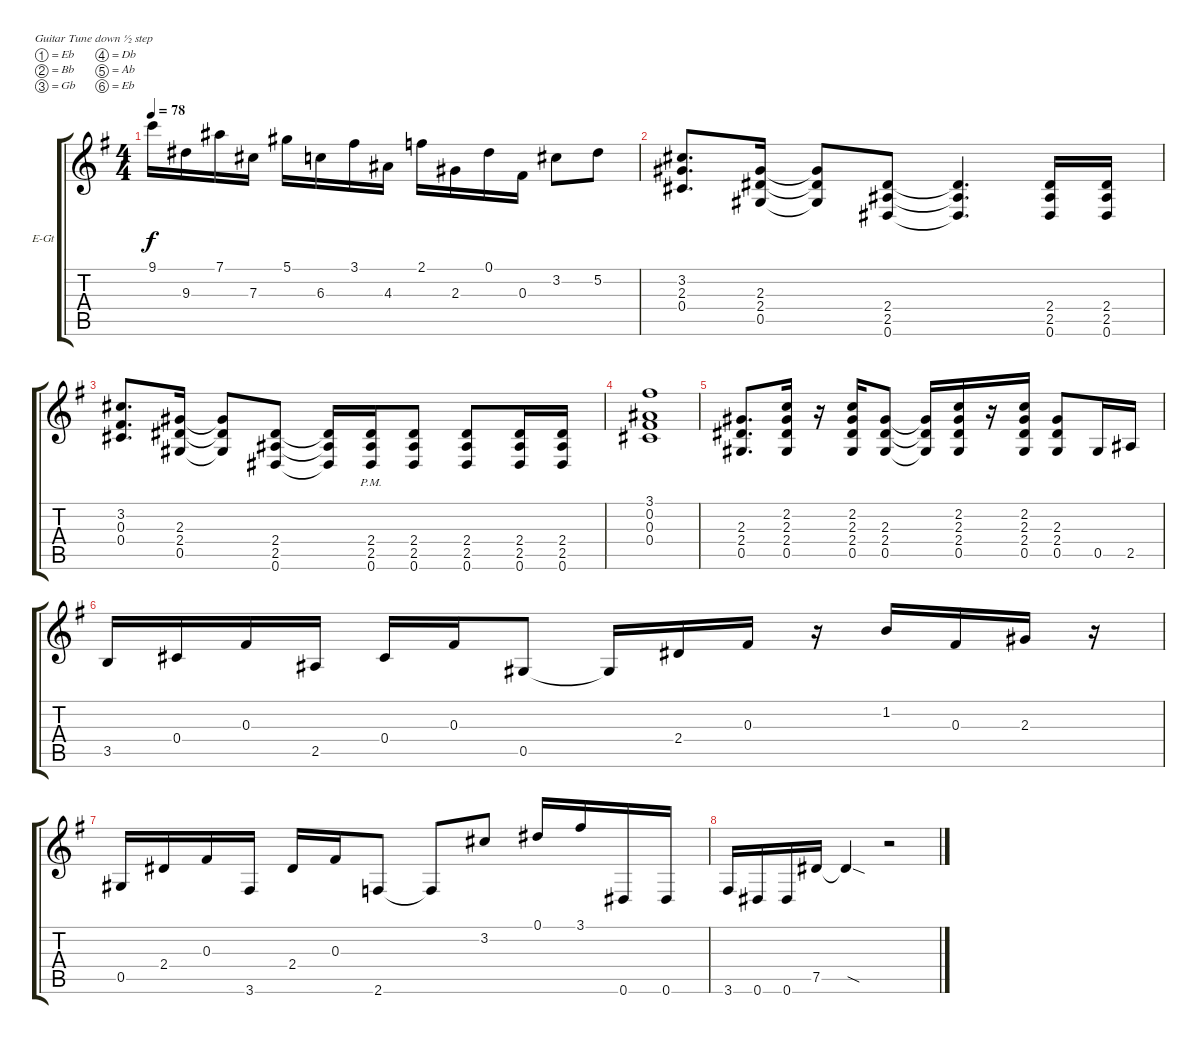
\bracketExtendMode groupsimilarinstruments
\firstSystemTrackNameOrientation horizontal
\otherSystemsTrackNameOrientation horizontal
\track ("Untitled" "E-Gt") {instrument distortionguitar}
\staff {score tabs}
\tuning (Eb4 Bb3 Gb3 Db3 Ab2 Eb2)
\ts (4 4)
\tempo 78
\clef g2
\ks g
9.1.16{dy f} 9.3.16 7.1.16 7.3.16 5.1.16 6.3.16 3.1.16 4.3.16 2.1.16 2.3.16 0.1.16 0.3.16 3.2.8 5.2.8 |
(3.2 2.3 0.4).8{d} (2.3 2.4 0.5).16 (2.3{t} 2.4{t} 0.5{t}).8 (2.4 2.5 0.6).8 (2.4{t} 2.5{t} 0.6{t}).4{d} (2.4 2.5 0.6).16 (2.4 2.5 0.6).16 |
(3.2 0.3 0.4).8{d} (2.3 2.4 0.5).16 (2.3{t} 2.4{t} 0.5{t}).8 (2.4 2.5 0.6).8 (2.4{t} 2.5{t} 0.6{t}).16 (2.4{pm} 2.5{pm} 0.6{pm}).16 (2.4 2.5 0.6).8 (2.4 2.5 0.6).8 (2.4 2.5 0.6).16 (2.4 2.5 0.6).16 |
(3.1 0.2 0.3 0.4).1 |
(2.3 2.4 0.5).8{d} (2.2 2.3 2.4 0.5).16 r.16 (2.2 2.3 2.4 0.5).16 (2.3 2.4 0.5).8 (2.3{t} 2.4{t} 0.5{t}).16 (2.2 2.3 2.4 0.5).16 r.16 (2.2 2.3 2.4 0.5).16 (2.3 2.4 0.5).8 0.5.16 2.5.16 |
3.5.16 0.4.16 0.3.16 2.5.16 0.4.16 0.3.16 0.5.8 0.5{t}.16 2.4.16 0.3.16 r.16 1.2.16 0.3.16 2.3.16 r.16 |
0.5.16 2.4.16 0.3.16 3.6.16 2.4.16 0.3.16 2.6.8 2.6{t}.8 3.2.8 0.1.16 3.1.16 0.6.16 0.6.16 |
3.6.16 0.6.16 0.6.16 7.5.16 7.5{sod t}.4 r.2
